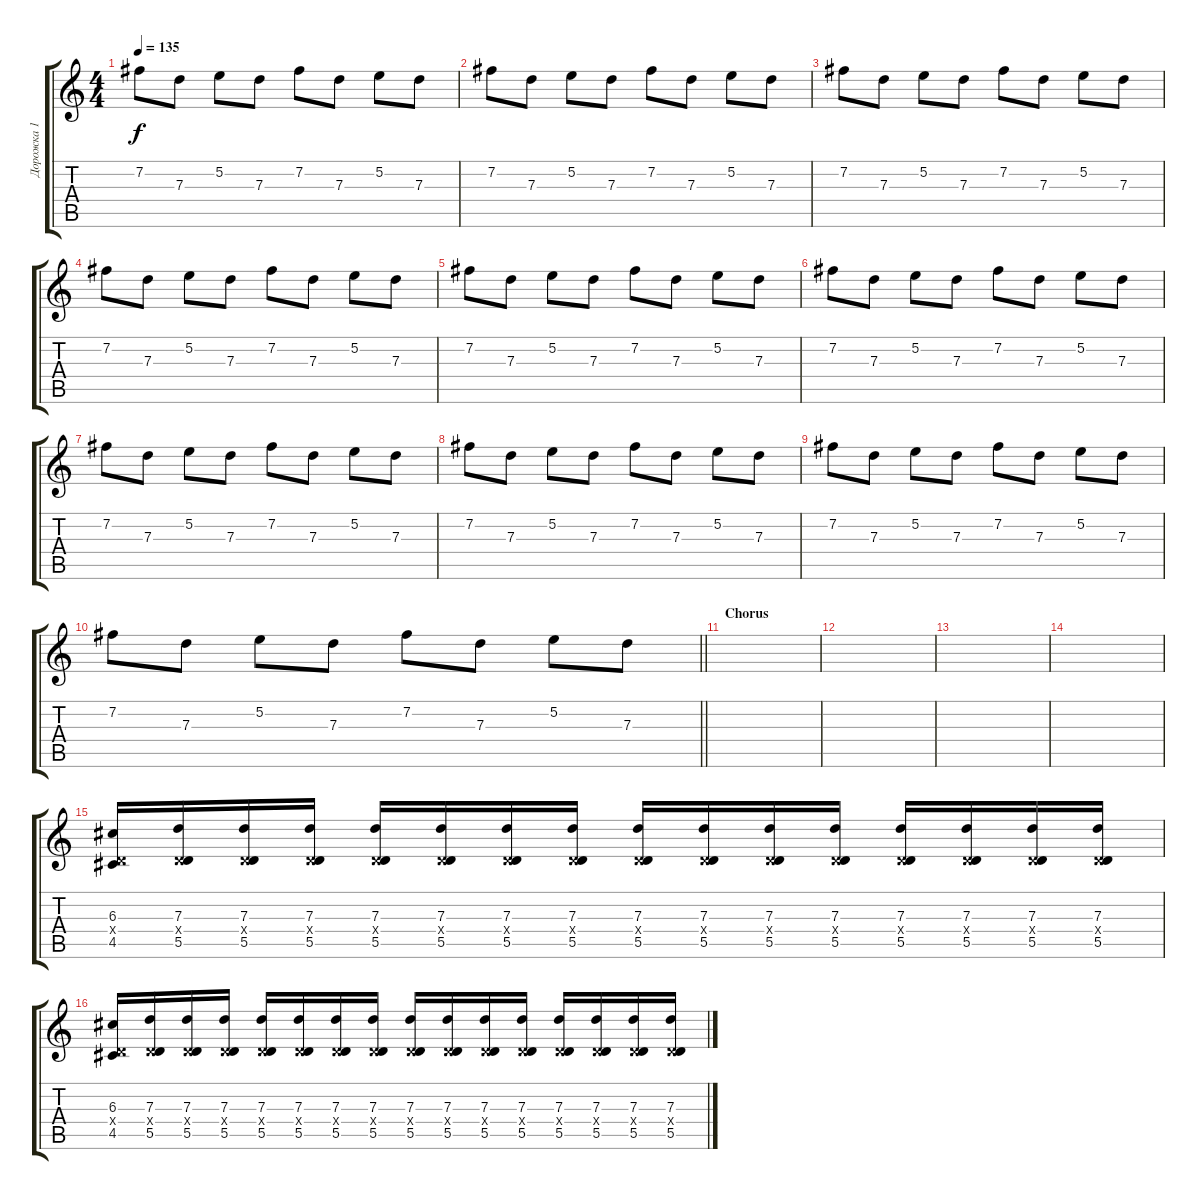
\track ("Дорожка 1" "Дорожка 1") {instrument distortionguitar}
\staff {score tabs}
\tuning (E4 B3 G3 D3 A2 D2) {hide}
\ts (4 4)
\tempo 135
\clef g2
\ks c
7.2.8{dy f} 7.3.8 5.2.8 7.3.8 7.2.8 7.3.8 5.2.8 7.3.8 |
7.2.8 7.3.8 5.2.8 7.3.8 7.2.8 7.3.8 5.2.8 7.3.8 |
7.2.8 7.3.8 5.2.8 7.3.8 7.2.8 7.3.8 5.2.8 7.3.8 |
7.2.8 7.3.8 5.2.8 7.3.8 7.2.8 7.3.8 5.2.8 7.3.8 |
7.2.8 7.3.8 5.2.8 7.3.8 7.2.8 7.3.8 5.2.8 7.3.8 |
7.2.8 7.3.8 5.2.8 7.3.8 7.2.8 7.3.8 5.2.8 7.3.8 |
7.2.8 7.3.8 5.2.8 7.3.8 7.2.8 7.3.8 5.2.8 7.3.8 |
7.2.8 7.3.8 5.2.8 7.3.8 7.2.8 7.3.8 5.2.8 7.3.8 |
7.2.8 7.3.8 5.2.8 7.3.8 7.2.8 7.3.8 5.2.8 7.3.8 |
\barLineRight lightlight
7.2.8 7.3.8 5.2.8 7.3.8 7.2.8 7.3.8 5.2.8 7.3.8 |
\section ("" "Chorus")
|
|
|
|
(6.3 0.4{x} 4.5).16{volume 10} (7.3 0.4{x} 5.5).16 (7.3 0.4{x} 5.5).16 (7.3 0.4{x} 5.5).16 (7.3 0.4{x} 5.5).16 (7.3 0.4{x} 5.5).16 (7.3 0.4{x} 5.5).16 (7.3 0.4{x} 5.5).16 (7.3 0.4{x} 5.5).16 (7.3 0.4{x} 5.5).16 (7.3 0.4{x} 5.5).16 (7.3 0.4{x} 5.5).16 (7.3 0.4{x} 5.5).16 (7.3 0.4{x} 5.5).16 (7.3 0.4{x} 5.5).16 (7.3 0.4{x} 5.5).16 |
(6.3 0.4{x} 4.5).16 (7.3 0.4{x} 5.5).16 (7.3 0.4{x} 5.5).16 (7.3 0.4{x} 5.5).16 (7.3 0.4{x} 5.5).16 (7.3 0.4{x} 5.5).16 (7.3 0.4{x} 5.5).16 (7.3 0.4{x} 5.5).16 (7.3 0.4{x} 5.5).16 (7.3 0.4{x} 5.5).16 (7.3 0.4{x} 5.5).16 (7.3 0.4{x} 5.5).16 (7.3 0.4{x} 5.5).16 (7.3 0.4{x} 5.5).16 (7.3 0.4{x} 5.5).16 (7.3 0.4{x} 5.5).16
